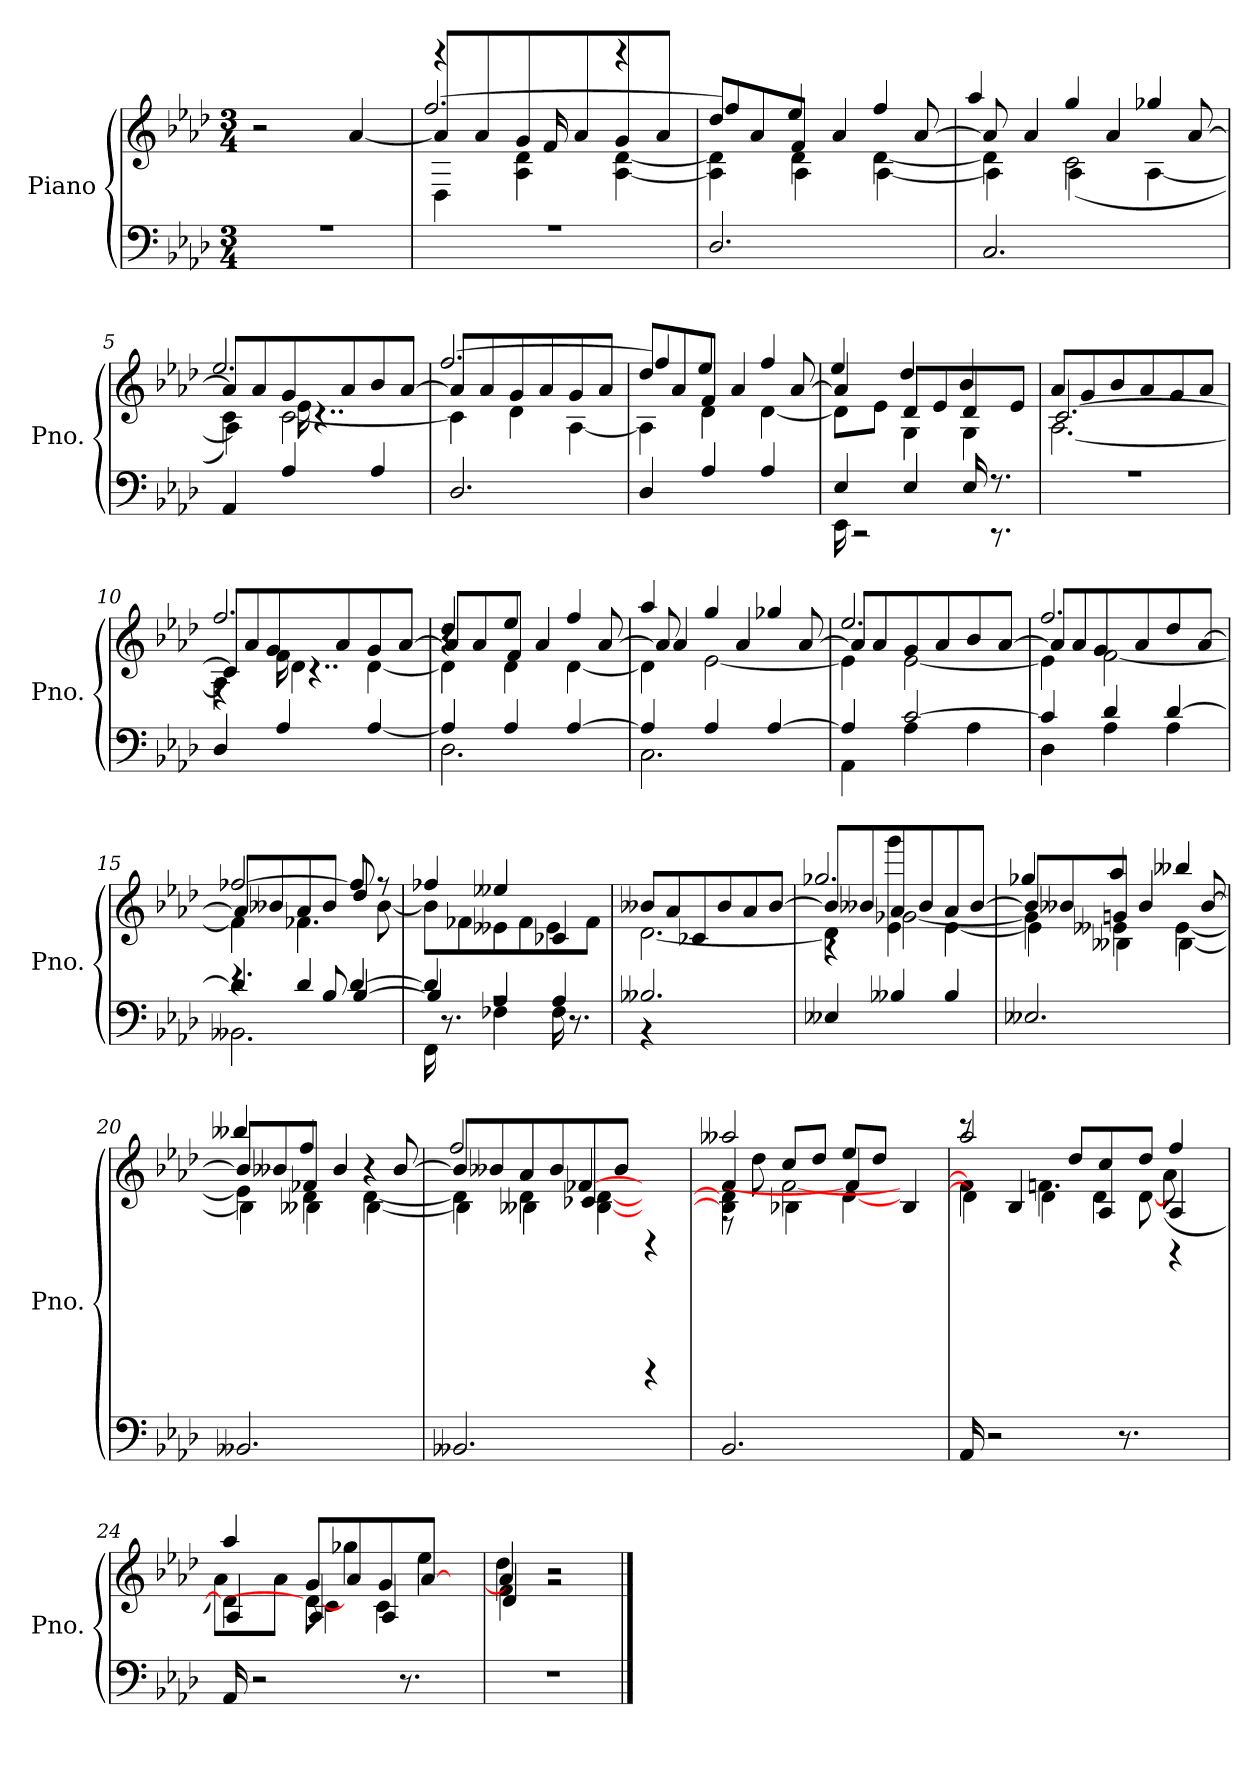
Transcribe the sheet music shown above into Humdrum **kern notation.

**kern	**kern
*part1	*part1
*staff2	*staff1
*I"Piano	*
*I'Pno.	*
*clefF4	*clefG2
*k[b-e-a-d-]	*k[b-e-a-d-]
*M3/4	*M3/4
=1	=1
2.rA	2r
.	[4a-/
=2	=2
*	*^
*	*	*^
*	*	*	*^
2.rA	8a-/L]	4D-\	[2.ff/	4rbbb
.	8a-/	.	.	.
.	8g/	4A-\ 4d-\	.	16ryy
.	.	.	.	16f/
.	8a-/	.	.	8ryy
.	8g/	[4A-\ [4d-\	.	4rbbb
.	8a-/J	.	.	.
=3	=3	=3	=3	=3
2.D-/	8dd-/L	4A-\] 4d-\]	4ff/]	4ryy
.	8a-/	.	.	.
.	8f/J	4d-\	4ee-/	4A-\
.	4a-/	.	.	.
.	.	[4d-\	4ff/	[4A-\
.	[8a-/	.	.	.
=4	=4	=4	=4	=4
2.C/	8a-/]	4d-\]	4aa-/	4A-\]
.	4a-/	.	.	.
.	.	2c\	4gg/	(4A-\
.	4a-/	.	.	.
.	.	.	4gg-X/	[4A-\
.	[8a-/	.	.	.
=5	=5	=5	=5	=5
4AA-/	8a-/L]	4c\)	2.ee-/	4A-\]
.	8a-/	.	.	.
4A-/	8g/	[2c\	.	16e-\
.	.	.	.	4..rc
.	8a-/	.	.	.
4A-/	8b-/	.	.	.
.	[8a-/J	.	.	.
*	*	*	*v	*v
=6	=6	=6	=6
2.D-/	8a-/L]	4c\]	[2.ff/
.	8a-/	.	.
.	8g/	4d-\	.
.	8a-/	.	.
.	8g/	[4A-\	.
.	8a-/J	.	.
!!LO:LB:g=z	!!	!!
=7	=7	=7	=7
4D-/	8dd-/L	4A-\]	4ff/]
.	8a-/	.	.
4A-/	8f/J	4d-\	4ee-/
.	4a-/	.	.
4A-/	.	[4d-\	4ff/
.	[8a-/	.	.
=8	=8	=8	=8
*^	*	*	*
4E-/	16EE-\	4a-/]	8d-\L]	4ee-/
.	2r	.	.	.
.	.	.	8e-\J	.
4E-/	.	8d-/L	4G\	4dd-/
.	.	8e-/	.	.
16E-/	.	8d-/	4G\	4b-/
8.r	8.r	.	.	.
.	.	8e-/J	.	.
*v	*v	*	*	*
=9	=9	=9	=9
2.rA	8a-/L	[2.A-\	[2.c/
.	8g/	.	.
.	8b-/	.	.
.	8a-/	.	.
.	8g/	.	.
.	8a-/J	.	.
=10	=10	=10	=10
*	*	*	*^
4D-/	2.ff/	4A-\]	8c/L]	4rF
.	.	.	8a-/	.
4A-/	.	16f\	8g/	4d-\
.	.	4..rc	.	.
.	.	.	8a-/	.
[4A-/	.	.	8g/	[4d-\
.	.	.	[8a-/J	.
=11	=11	=11	=11	=11
*^	*	*	*	*
4A-/]	2.D-\	4dd-/	4r	8a-/L]	4d-\]
.	.	.	.	8a-/	.
4A-/	.	4ee-/	4d-\	8f/J	2ryy
.	.	.	.	4a-/	.
[4A-/	.	4ff/	[4d-\	.	.
.	.	.	.	[8a-/	.
*	*	*	*	*v	*v
!!LO:LB:g=z
=12	=12	=12	=12	=12
4A-/]	2.C\	4aa-/	4d-\]	8a-/]
.	.	.	.	4a-/
4A-/	.	4gg/	[2e-\	.
.	.	.	.	4a-/
[4A-/	.	4gg-X/	.	.
.	.	.	.	[8a-/
=13	=13	=13	=13	=13
4A-/]	4AA-\	2.ee-/	4e-\]	8a-/L]
.	.	.	.	8a-/
[2c/	4A-\	.	[2e-\	8g/
.	.	.	.	8a-/
.	4A-\	.	.	8b-/
.	.	.	.	[8a-/J
=14	=14	=14	=14	=14
4c/]	4D-\	2.ff/	4e-\]	8a-/L]
.	.	.	.	8a-/
4d-/	4A-\	.	[2f\	8g/
.	.	.	.	8a-/
[4d-/	4A-\	.	.	8dd-/
.	.	.	.	[8a-/J
=15	=15	=15	=15	=15
*	*^	*	*	*
4d-/]	2.BB--X\	4.re	[2ff-X/	4f\]	8a-/L]
.	.	.	.	.	8b--X/
4d-/	.	.	.	4.f-X\	8a-/
.	.	8B-/	.	.	8b--/J
[4d-/	.	[4B-/	8ff-/]	.	4dd-/
.	.	.	8rff	[8b--\	.
*	*	*	*	*v	*v
=16	=16	=16	=16	=16
4d-/]	16FF\	4B-/]	4ff-X/	8b--\L]
.	8.r	.	.	.
.	.	.	.	8f-X\
4A-/	4F-X\	2rA	4ee--X/	8e--X\
.	.	.	.	8f-\
4A-/	16F-\	.	4c-X/	8e--\
.	8.r	.	.	.
.	.	.	.	8f-\J
*	*v	*v	*	*
!!LO:LB:g=z	!!
=17	=17	=17	=17
2.B--X/	4r	8b--X/L	[2.d-\
.	.	8a-/	.
.	2ryy	8c-X/	.
.	.	8b--/	.
.	.	8a-/	.
.	.	[8b--/J	.
*v	*v	*	*
=18	=18	=18
*	*^	*^
4E--X/	8b--/L]	4d-\]	2.gg-X/	4rA
.	8b--X/	.	.	.
4B--X/	8a-/	[2g-X\	.	4e-\ 4ggg\
.	8b--/	.	.	.
4B--/	8a-/	.	.	[4e-\
.	[8b--/J	.	.	.
=19	=19	=19	=19	=19
2.E--X/	8b--/L]	4g-\]	4gg-X/	4e-\]
.	8b--X/	.	.	.
.	8gn/J	4e--X\	4aa-/	4B--X\
.	4b--/	.	.	.
.	.	[4e--\	4bb--X/	[4B--\
.	[8b--/	.	.	.
=20	=20	=20	=20	=20
2.BB--X/	8b--/L]	4e--\]	4bb--X/	4B--\]
.	8b--X/	.	.	.
.	8f-X/J	4d-\	4ff/	4B--X\
.	4b--/	.	.	.
.	.	[4d-\	4r	[4B--\
.	[8b--/	.	.	.
!!LO:LB:g=z	!!	!!	!!
=21	=21	=21	=21	=21
2.BB--X/	8b--/L]	4d-\]	2ff/	4B--\]
.	8b--X/	.	.	.
.	8a-/	4d-\	.	4B--X\
.	8b--/	.	.	.
.	8c-X/	2ryy	[4f-X/	[4B--\ [4d-\
.	8b--/J	.	.	.
4rb	4rBB	.	4ryy	4ryy
=22	=22	=22	=22	=22
2.BB-/	4f/	8rF	2aa--X/	4B--\] 4d-\]
.	.	8dd-\	.	.
.	8cc/L	[2f\	.	4B-X\
.	8dd-/J	.	.	.
.	8ee-/L	.	4f-/]	[4d-\
.	8dd-/J	.	.	.
4ryy	4ryy	4ryy	4B-/	4ryy
=23	=23	=23	=23	=23
16AA-/	2aa-/	4f\]	8rccc	4d-\]
2r	.	.	.	.
.	.	.	4B-/	.
.	.	4.fn\	.	4d-\
.	.	.	8dd-/L	.
.	4A-/	.	8cc/	4d-\
8.r	.	.	.	.
.	.	[8d-\	8dd-/J	.
4rccccc	4ff/	4ryy	4A-/	(8a-\
.	.	.	.	8ryy
=24	=24	=24	=24	=24
16AA-/	4aa-/	4d-\]	4A-/	8a-\L)
2r	.	.	.	.
.	.	.	.	8a-\J
.	8g/L	8d-\_	4A-/	4c\
.	8a-/	4gg-X\	.	.
.	8g/	.	4A-/	4c\
8.r	.	.	.	.
.	[8a-/J	4ee-\	.	.
8ryy	8ryy	.	8ryy	8ryy
=25	=25	=25	=25	=25
2.r	4a-/]	4dd-\	4d-/	4f\
.	2r	2r	2rg	2rg
*	*v	*v	*v	*v
==	==
*-	*-
